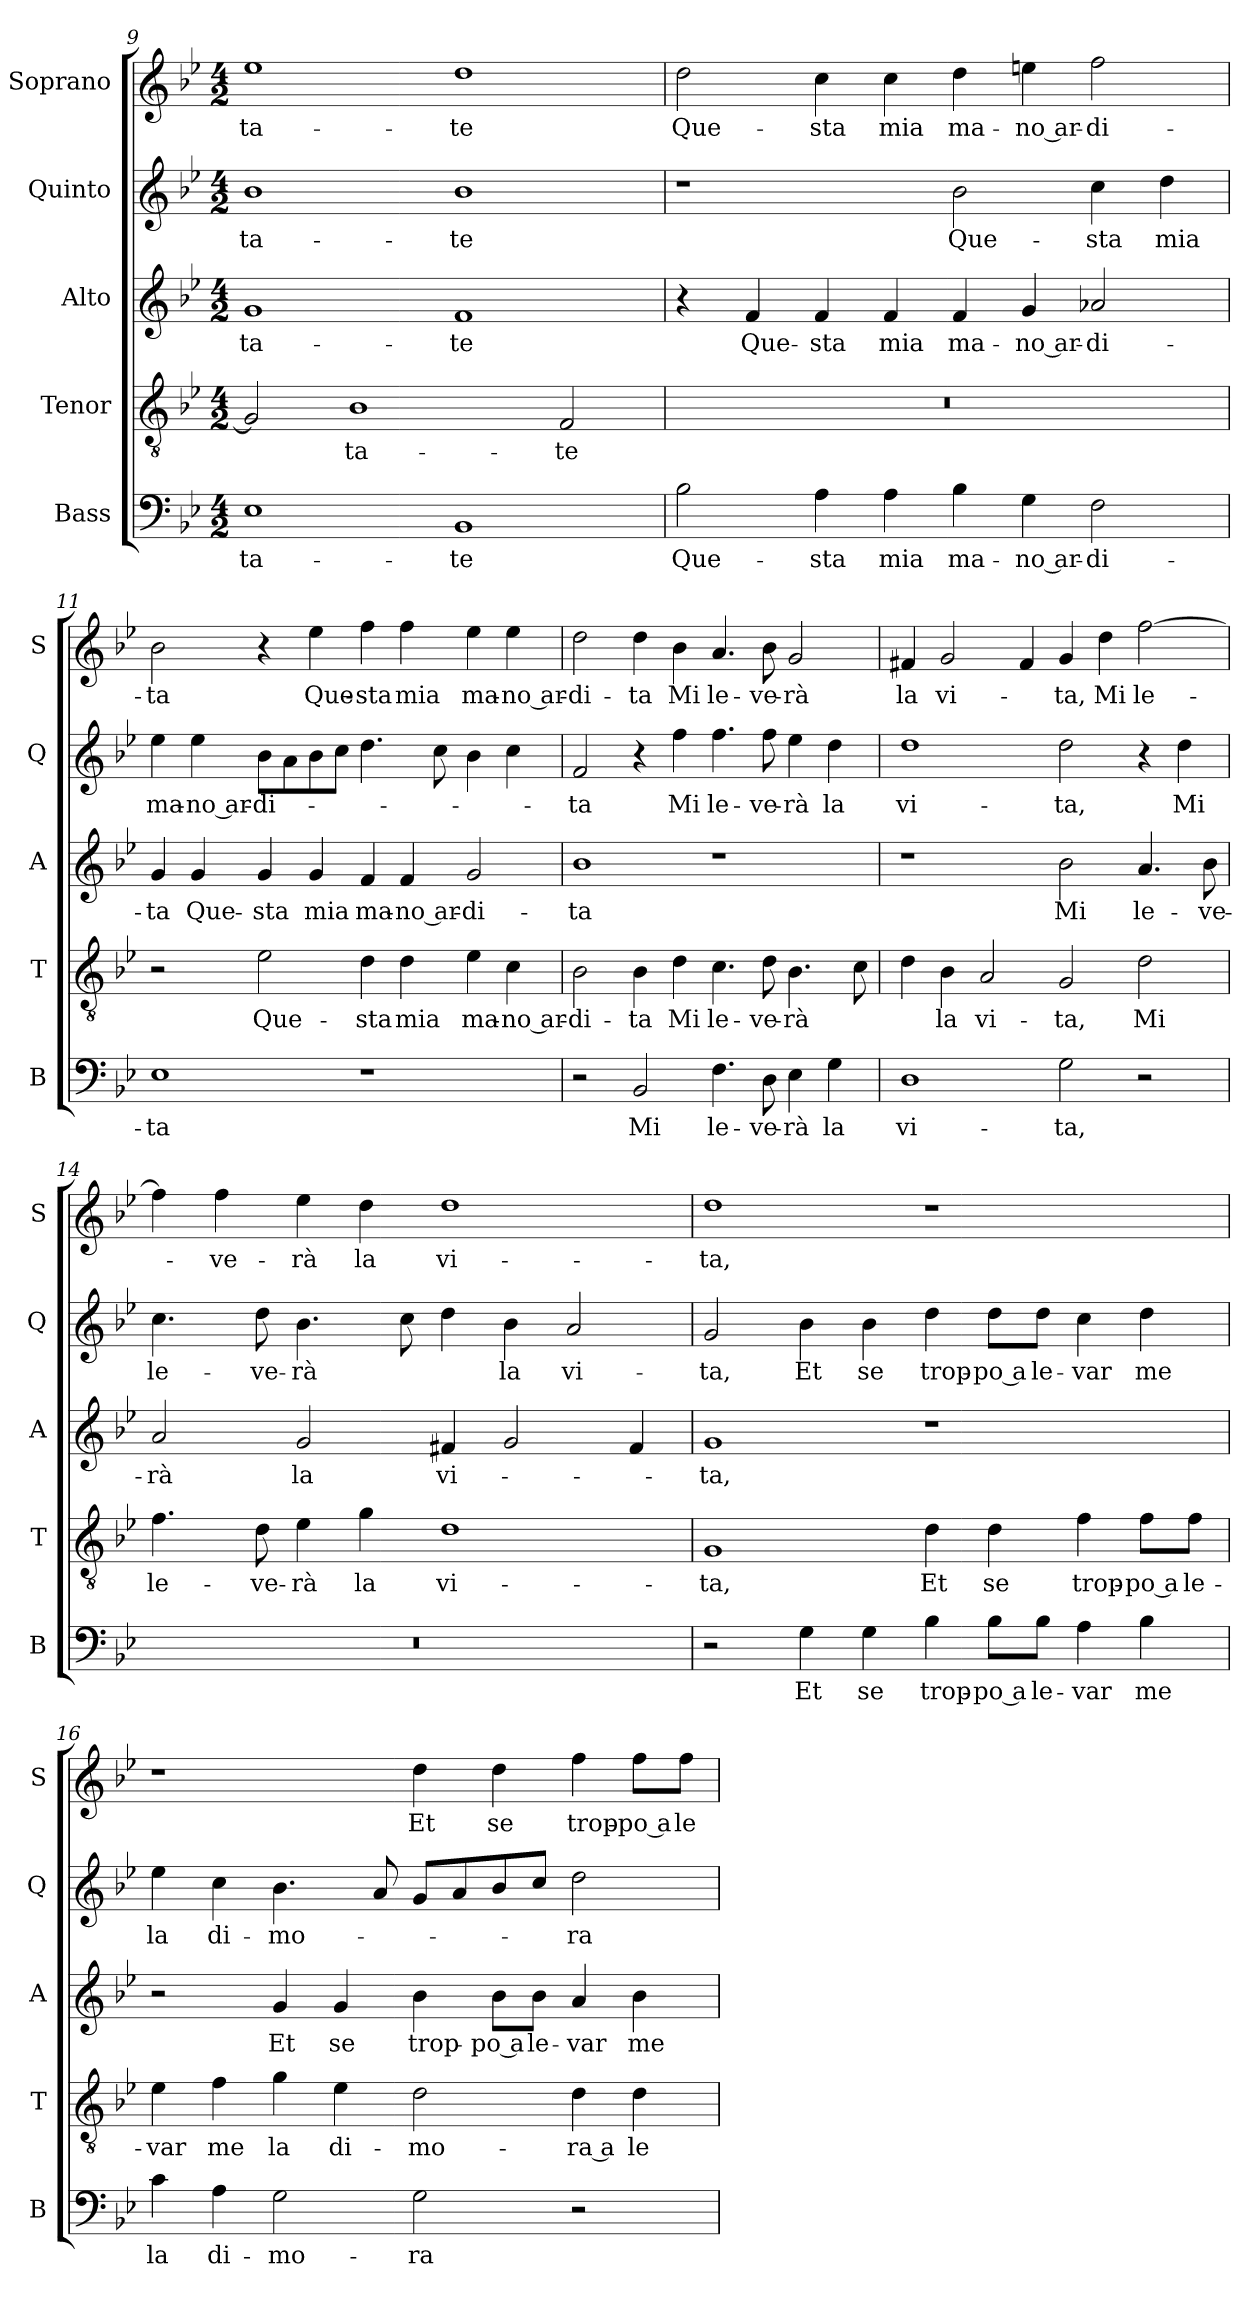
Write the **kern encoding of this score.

**kern	**text	**kern	**text	**kern	**text	**kern	**text	**kern	**text
*part5	*part5	*part4	*part4	*part3	*part3	*part2	*part2	*part1	*part1
*staff5	*staff5	*staff4	*staff4	*staff3	*staff3	*staff2	*staff2	*staff1	*staff1
*I"Bass	*	*I"Tenor	*	*I"Alto	*	*I"Quinto	*	*I"Soprano	*
*I'B	*	*I'T	*	*I'A	*	*I'Q	*	*I'S	*
*clefF4	*	*clefGv2	*	*clefG2	*	*clefG2	*	*clefG2	*
*k[b-e-]	*	*k[b-e-]	*	*k[b-e-]	*	*k[b-e-]	*	*k[b-e-]	*
*B-:	*	*B-:	*	*B-:	*	*B-:	*	*B-:	*
*M4/2	*	*M4/2	*	*M4/2	*	*M4/2	*	*M4/2	*
=9	=9	=9	=9	=9	=9	=9	=9	=9	=9
!	!LO:LY:b	!	!	!	!LO:LY:b	!	!LO:LY:b	!	!LO:LY:b
1E-	-ta-	2G/]	.	1g	-ta-	1b-	-ta-	1ee-	-ta-
!	!	!	!LO:LY:b	!	!	!	!	!	!
.	.	1B-	-ta-	.	.	.	.	.	.
!	!LO:LY:b	!	!	!	!LO:LY:b	!	!LO:LY:b	!	!LO:LY:b
1BB-	-te	.	.	1f	-te	1b-	-te	1dd	-te
!	!	!	!LO:LY:b	!	!	!	!	!	!
.	.	2F/	-te	.	.	.	.	.	.
=10	=10	=10	=10	=10	=10	=10	=10	=10	=10
!	!LO:LY:b	!	!	!	!	!	!	!	!LO:LY:b
2B-\	Que-	0r	.	4r	.	1r	.	2dd\	Que-
!	!	!	!	!	!LO:LY:b	!	!	!	!
.	.	.	.	4f/	Que-	.	.	.	.
!	!LO:LY:b	!	!	!	!LO:LY:b	!	!	!	!LO:LY:b
4A\	-sta	.	.	4f/	-sta	.	.	4cc\	-sta
!	!LO:LY:b	!	!	!	!LO:LY:b	!	!	!	!LO:LY:b
4A\	mia	.	.	4f/	mia	.	.	4cc\	mia
!	!LO:LY:b	!	!	!	!LO:LY:b	!	!LO:LY:b	!	!LO:LY:b
4B-\	ma-	.	.	4f/	ma-	2b-\	Que-	4dd\	ma-
!	!LO:LY:b	!	!	!	!LO:LY:b	!	!	!	!LO:LY:b
4G\	-no ar-	.	.	4g/	-no ar-	.	.	4een\	-no ar-
!	!LO:LY:b	!	!	!	!LO:LY:b	!	!LO:LY:b	!	!LO:LY:b
2F\	-di-	.	.	2a-X/	-di-	4cc\	-sta	2ff\	-di-
!	!	!	!	!	!	!	!LO:LY:b	!	!
.	.	.	.	.	.	4dd\	mia	.	.
!!LO:PB:g=z
=11	=11	=11	=11	=11	=11	=11	=11	=11	=11
!	!LO:LY:b	!	!	!	!LO:LY:b	!	!LO:LY:b	!	!LO:LY:b
1E-	-ta	2r	.	4g/	-ta	4ee-\	ma-	2b-\	-ta
!	!	!	!	!	!LO:LY:b	!	!LO:LY:b	!	!
.	.	.	.	4g/	Que-	4ee-\	-no ar-	.	.
!	!	!	!LO:LY:b	!	!LO:LY:b	!	!LO:LY:b	!	!
.	.	2e-\	Que-	4g/	-sta	8b-\L	-di-	4r	.
.	.	.	.	.	.	8a\	.	.	.
!	!	!	!	!	!LO:LY:b	!	!	!	!LO:LY:b
.	.	.	.	4g/	mia	8b-\	.	4ee-\	Que-
.	.	.	.	.	.	8cc\J	.	.	.
!	!	!	!LO:LY:b	!	!LO:LY:b	!	!	!	!LO:LY:b
1r	.	4d\	-sta	4f/	ma-	4.dd\	.	4ff\	-sta
!	!	!	!LO:LY:b	!	!LO:LY:b	!	!	!	!LO:LY:b
.	.	4d\	mia	4f/	-no ar-	.	.	4ff\	mia
.	.	.	.	.	.	8cc\	.	.	.
!	!	!	!LO:LY:b	!	!LO:LY:b	!	!	!	!LO:LY:b
.	.	4e-\	ma-	2g/	-di-	4b-\	.	4ee-\	ma-
!	!	!	!LO:LY:b	!	!	!	!	!	!LO:LY:b
.	.	4c\	-no ar-	.	.	4cc\	.	4ee-\	-no ar-
=12	=12	=12	=12	=12	=12	=12	=12	=12	=12
!	!	!	!LO:LY:b	!	!LO:LY:b	!	!LO:LY:b	!	!LO:LY:b
2r	.	2B-\	-di-	1b-	-ta	2f/	-ta	2dd\	-di-
!	!LO:LY:b	!	!LO:LY:b	!	!	!	!	!	!LO:LY:b
2BB-/	Mi	4B-\	-ta	.	.	4r	.	4dd\	-ta
!	!	!	!LO:LY:b	!	!	!	!LO:LY:b	!	!LO:LY:b
.	.	4d\	Mi	.	.	4ff\	Mi	4b-\	Mi
!	!LO:LY:b	!	!LO:LY:b	!	!	!	!LO:LY:b	!	!LO:LY:b
4.F\	le-	4.c\	le-	1r	.	4.ff\	le-	4.a/	le-
!	!LO:LY:b	!	!LO:LY:b	!	!	!	!LO:LY:b	!	!LO:LY:b
8D\	-ve-	8d\	-ve-	.	.	8ff\	-ve-	8b-\	-ve-
!	!LO:LY:b	!	!LO:LY:b	!	!	!	!LO:LY:b	!	!LO:LY:b
4E-\	-rà	4.B-\	-rà	.	.	4ee-\	-rà	2g/	-rà
!	!LO:LY:b	!	!	!	!	!	!LO:LY:b	!	!
4G\	la	.	.	.	.	4dd\	la	.	.
.	.	8c\	.	.	.	.	.	.	.
=13	=13	=13	=13	=13	=13	=13	=13	=13	=13
!	!LO:LY:b	!	!	!	!	!	!LO:LY:b	!	!LO:LY:b
1D	vi-	4d\	.	1r	.	1dd	vi-	4f#X/	la
!	!	!	!LO:LY:b	!	!	!	!	!	!LO:LY:b
.	.	4B-\	la	.	.	.	.	2g/	vi-
!	!	!	!LO:LY:b	!	!	!	!	!	!
.	.	2A/	vi-	.	.	.	.	.	.
.	.	.	.	.	.	.	.	4f#/	.
!	!LO:LY:b	!	!LO:LY:b	!	!LO:LY:b	!	!LO:LY:b	!	!LO:LY:b
2G\	-ta,	2G/	-ta,	2b-\	Mi	2dd\	-ta,	4g/	-ta,
!	!	!	!	!	!	!	!	!	!LO:LY:b
.	.	.	.	.	.	.	.	4dd\	Mi
!	!	!	!LO:LY:b	!	!LO:LY:b	!	!	!	!LO:LY:b
2r	.	2d\	Mi	4.a/	le-	4r	.	[2ff\	le-
!	!	!	!	!	!	!	!LO:LY:b	!	!
.	.	.	.	.	.	4dd\	Mi	.	.
!	!	!	!	!	!LO:LY:b	!	!	!	!
.	.	.	.	8b-\	-ve-	.	.	.	.
!!LO:LB:g=z
=14	=14	=14	=14	=14	=14	=14	=14	=14	=14
!	!	!	!LO:LY:b	!	!LO:LY:b	!	!LO:LY:b	!	!
0r	.	4.f\	le-	2a/	-rà	4.cc\	le-	4ff\]	.
!	!	!	!	!	!	!	!	!	!LO:LY:b
.	.	.	.	.	.	.	.	4ff\	-ve-
!	!	!	!LO:LY:b	!	!	!	!LO:LY:b	!	!
.	.	8d\	-ve-	.	.	8dd\	-ve-	.	.
!	!	!	!LO:LY:b	!	!LO:LY:b	!	!LO:LY:b	!	!LO:LY:b
.	.	4e-\	-rà	2g/	la	4.b-\	-rà	4ee-\	-rà
!	!	!	!LO:LY:b	!	!	!	!	!	!LO:LY:b
.	.	4g\	la	.	.	.	.	4dd\	la
.	.	.	.	.	.	8cc\	.	.	.
!	!	!	!LO:LY:b	!	!LO:LY:b	!	!	!	!LO:LY:b
.	.	1d	vi-	4f#X/	vi-	4dd\	.	1dd	vi-
!	!	!	!	!	!	!	!LO:LY:b	!	!
.	.	.	.	2g/	.	4b-\	la	.	.
!	!	!	!	!	!	!	!LO:LY:b	!	!
.	.	.	.	.	.	2a/	vi-	.	.
.	.	.	.	4f#/	.	.	.	.	.
=15	=15	=15	=15	=15	=15	=15	=15	=15	=15
!	!	!	!LO:LY:b	!	!LO:LY:b	!	!LO:LY:b	!	!LO:LY:b
2r	.	1G	-ta,	1g	-ta,	2g/	-ta,	1dd	-ta,
!	!LO:LY:b	!	!	!	!	!	!LO:LY:b	!	!
4G\	Et	.	.	.	.	4b-\	Et	.	.
!	!LO:LY:b	!	!	!	!	!	!LO:LY:b	!	!
4G\	se	.	.	.	.	4b-\	se	.	.
!	!LO:LY:b	!	!LO:LY:b	!	!	!	!LO:LY:b	!	!
4B-\	trop-	4d\	Et	1r	.	4dd\	trop-	1r	.
!	!LO:LY:b	!	!LO:LY:b	!	!	!	!LO:LY:b	!	!
8B-\L	-po a	4d\	se	.	.	8dd\L	-po a	.	.
!	!LO:LY:b	!	!	!	!	!	!LO:LY:b	!	!
8B-\J	le-	.	.	.	.	8dd\J	le-	.	.
!	!LO:LY:b	!	!LO:LY:b	!	!	!	!LO:LY:b	!	!
4A\	-var	4f\	trop-	.	.	4cc\	-var	.	.
!	!LO:LY:b	!	!LO:LY:b	!	!	!	!LO:LY:b	!	!
4B-\	me	8f\L	-po a	.	.	4dd\	me	.	.
!	!	!	!LO:LY:b	!	!	!	!	!	!
.	.	8f\J	le-	.	.	.	.	.	.
=16	=16	=16	=16	=16	=16	=16	=16	=16	=16
!	!LO:LY:b	!	!LO:LY:b	!	!	!	!LO:LY:b	!	!
4c\	la	4e-\	-var	2r	.	4ee-\	la	1r	.
!	!LO:LY:b	!	!LO:LY:b	!	!	!	!LO:LY:b	!	!
4A\	di-	4f\	me	.	.	4cc\	di-	.	.
!	!LO:LY:b	!	!LO:LY:b	!	!LO:LY:b	!	!LO:LY:b	!	!
2G\	-mo-	4g\	la	4g/	Et	4.b-\	-mo-	.	.
!	!	!	!LO:LY:b	!	!LO:LY:b	!	!	!	!
.	.	4e-\	di-	4g/	se	.	.	.	.
.	.	.	.	.	.	8a/	.	.	.
!	!LO:LY:b	!	!LO:LY:b	!	!LO:LY:b	!	!	!	!LO:LY:b
2G\	-ra	2d\	-mo-	4b-\	trop-	8g/L	.	4dd\	Et
.	.	.	.	.	.	8a/	.	.	.
!	!	!	!	!	!LO:LY:b	!	!	!	!LO:LY:b
.	.	.	.	8b-\L	-po a	8b-/	.	4dd\	se
!	!	!	!	!	!LO:LY:b	!	!	!	!
.	.	.	.	8b-\J	le-	8cc/J	.	.	.
!	!	!	!LO:LY:b	!	!LO:LY:b	!	!LO:LY:b	!	!LO:LY:b
2r	.	4d\	-ra a	4a/	-var	2dd\	-ra	4ff\	trop-
!	!	!	!LO:LY:b	!	!LO:LY:b	!	!	!	!LO:LY:b
.	.	4d\	le-	4b-\	me	.	.	8ff\L	-po a
!	!	!	!	!	!	!	!	!	!LO:LY:b
.	.	.	.	.	.	.	.	8ff\J	le-
=	=	=	=	=	=	=	=	=	=
*-	*-	*-	*-	*-	*-	*-	*-	*-	*-
